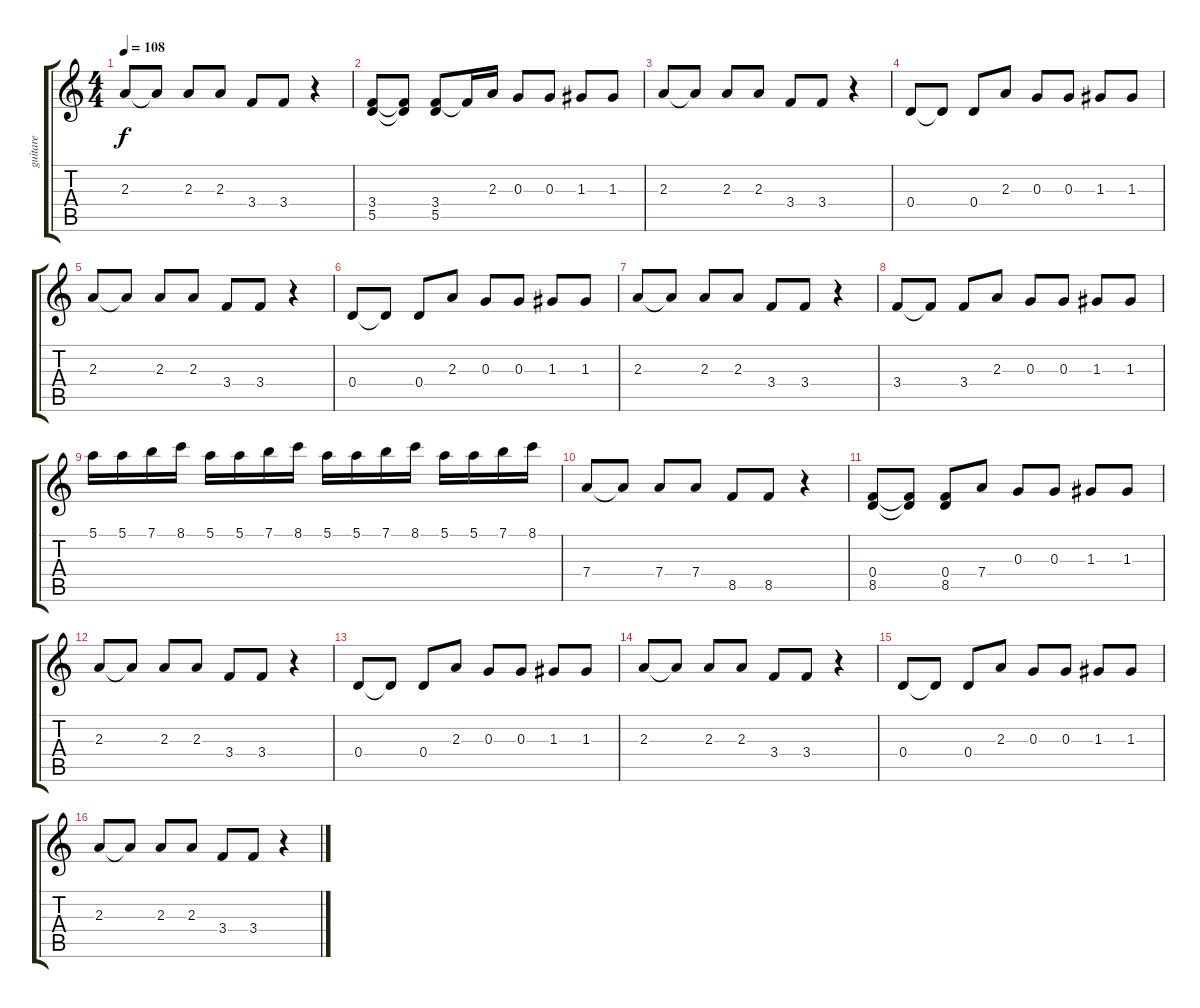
\track ("guitare" "guitare") {instrument acousticguitarsteel}
\staff {score tabs}
\tuning (E4 B3 G3 D3 A2 E2) {hide}
\ts (4 4)
\tempo 108
\clef g2
\ks c
2.3.8{dy f} 2.3{t}.8 2.3.8 2.3.8 3.4.8 3.4.8 r.4 |
(3.4 5.5).8 (3.4{t} 5.5{t}).8 (3.4 5.5).8 3.4{t}.16 2.3.16 0.3.8 0.3.8 1.3.8 1.3.8 |
2.3.8 2.3{t}.8 2.3.8 2.3.8 3.4.8 3.4.8 r.4 |
0.4.8 0.4{t}.8 0.4.8 2.3.8 0.3.8 0.3.8 1.3.8 1.3.8 |
2.3.8 2.3{t}.8 2.3.8 2.3.8 3.4.8 3.4.8 r.4 |
0.4.8 0.4{t}.8 0.4.8 2.3.8 0.3.8 0.3.8 1.3.8 1.3.8 |
2.3.8 2.3{t}.8 2.3.8 2.3.8 3.4.8 3.4.8 r.4 |
3.4.8 3.4{t}.8 3.4.8 2.3.8 0.3.8 0.3.8 1.3.8 1.3.8 |
5.1.16 5.1.16 7.1.16 8.1.16 5.1.16 5.1.16 7.1.16 8.1.16 5.1.16 5.1.16 7.1.16 8.1.16 5.1.16 5.1.16 7.1.16 8.1.16 |
7.4.8 7.4{t}.8 7.4.8 7.4.8 8.5.8 8.5.8 r.4 |
(0.4 8.5).8 (0.4{t} 8.5{t}).8 (0.4 8.5).8 7.4.8 0.3.8 0.3.8 1.3.8 1.3.8 |
2.3.8 2.3{t}.8 2.3.8 2.3.8 3.4.8 3.4.8 r.4 |
0.4.8 0.4{t}.8 0.4.8 2.3.8 0.3.8 0.3.8 1.3.8 1.3.8 |
2.3.8 2.3{t}.8 2.3.8 2.3.8 3.4.8 3.4.8 r.4 |
0.4.8 0.4{t}.8 0.4.8 2.3.8 0.3.8 0.3.8 1.3.8 1.3.8 |
2.3.8 2.3{t}.8 2.3.8 2.3.8 3.4.8 3.4.8 r.4
